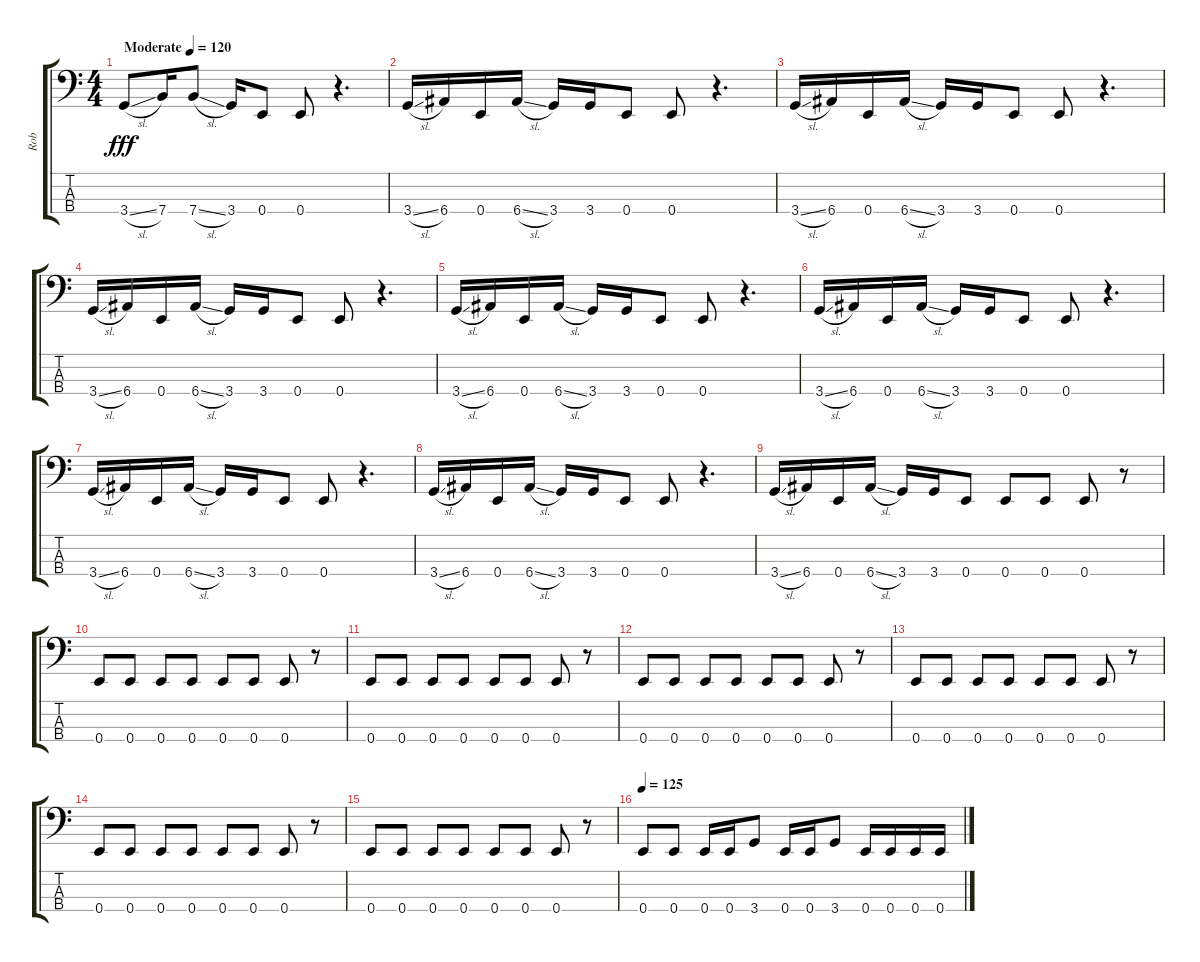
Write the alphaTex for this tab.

\track ("Rob" "Rob") {instrument electricbassfinger}
\staff {score tabs}
\tuning (G2 D2 A1 E1) {hide}
\ts (4 4)
\tempo (120 "Moderate")
\clef f4
\ks c
3.4{sl}.8{dy fff instrument electricbassfinger} 7.4.16 7.4{sl}.8 3.4.16 0.4.8 0.4.8 r.4{d} |
3.4{sl}.16 6.4.16 0.4.16 6.4{sl}.16 3.4.16 3.4.16 0.4.8 0.4.8 r.4{d} |
3.4{sl}.16 6.4.16 0.4.16 6.4{sl}.16 3.4.16 3.4.16 0.4.8 0.4.8 r.4{d} |
3.4{sl}.16 6.4.16 0.4.16 6.4{sl}.16 3.4.16 3.4.16 0.4.8 0.4.8 r.4{d} |
3.4{sl}.16 6.4.16 0.4.16 6.4{sl}.16 3.4.16 3.4.16 0.4.8 0.4.8 r.4{d} |
3.4{sl}.16 6.4.16 0.4.16 6.4{sl}.16 3.4.16 3.4.16 0.4.8 0.4.8 r.4{d} |
3.4{sl}.16 6.4.16 0.4.16 6.4{sl}.16 3.4.16 3.4.16 0.4.8 0.4.8 r.4{d} |
3.4{sl}.16 6.4.16 0.4.16 6.4{sl}.16 3.4.16 3.4.16 0.4.8 0.4.8 r.4{d} |
3.4{sl}.16 6.4.16 0.4.16 6.4{sl}.16 3.4.16 3.4.16 0.4.8 0.4.8 0.4.8 0.4.8 r.8 |
0.4.8 0.4.8 0.4.8 0.4.8 0.4.8 0.4.8 0.4.8 r.8 |
0.4.8 0.4.8 0.4.8 0.4.8 0.4.8 0.4.8 0.4.8 r.8 |
0.4.8 0.4.8 0.4.8 0.4.8 0.4.8 0.4.8 0.4.8 r.8 |
0.4.8 0.4.8 0.4.8 0.4.8 0.4.8 0.4.8 0.4.8 r.8 |
0.4.8 0.4.8 0.4.8 0.4.8 0.4.8 0.4.8 0.4.8 r.8 |
0.4.8 0.4.8 0.4.8 0.4.8 0.4.8 0.4.8 0.4.8 r.8 |
\tempo 125
0.4.8 0.4.8 0.4.16 0.4.16 3.4.8 0.4.16 0.4.16 3.4.8 0.4.16 0.4.16 0.4.16 0.4.16
